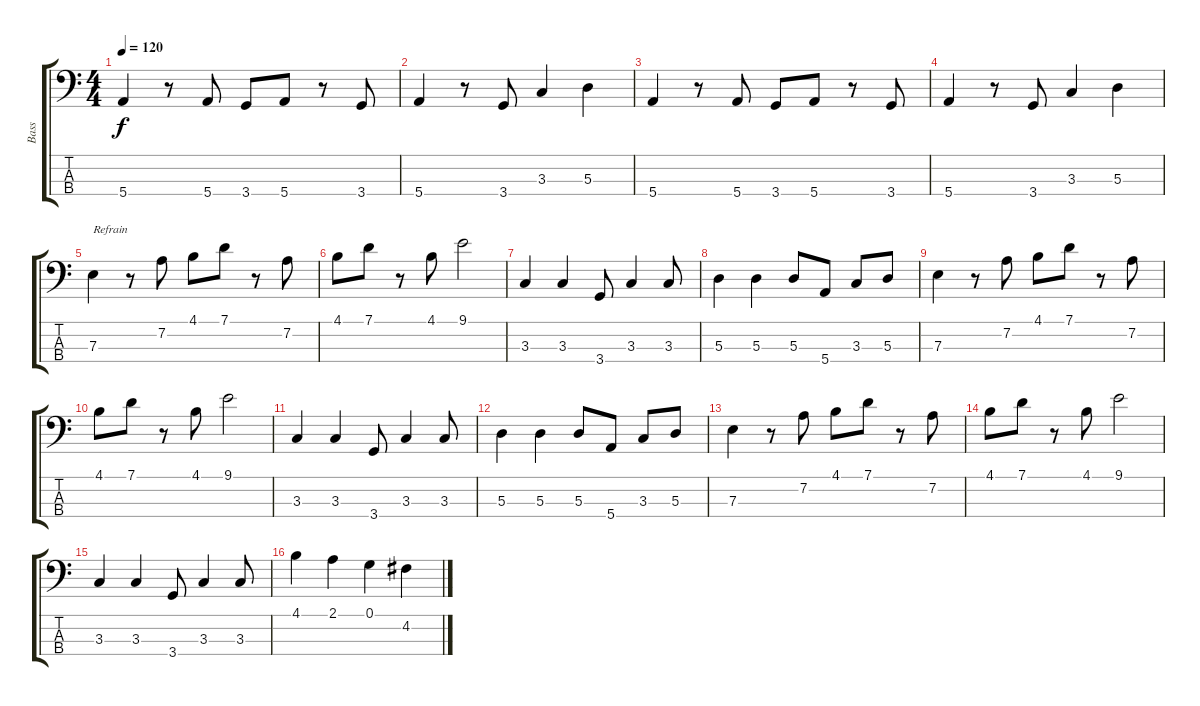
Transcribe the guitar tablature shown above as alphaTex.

\track ("Bass" "Bass") {instrument electricbassfinger}
\staff {score tabs}
\tuning (G2 D2 A1 E1) {hide}
\ts (4 4)
\tempo 120
\clef f4
\ks c
5.4.4{dy f} r.8 5.4.8 3.4.8 5.4.8 r.8 3.4.8 |
5.4.4 r.8 3.4.8 3.3.4 5.3.4 |
5.4.4 r.8 5.4.8 3.4.8 5.4.8 r.8 3.4.8 |
5.4.4 r.8 3.4.8 3.3.4 5.3.4 |
7.3.4{txt "Refrain"} r.8 7.2.8 4.1.8 7.1.8 r.8 7.2.8 |
4.1.8 7.1.8 r.8 4.1.8 9.1.2 |
3.3.4 3.3.4 3.4.8 3.3.4 3.3.8 |
5.3.4 5.3.4 5.3.8 5.4.8 3.3.8 5.3.8 |
7.3.4 r.8 7.2.8 4.1.8 7.1.8 r.8 7.2.8 |
4.1.8 7.1.8 r.8 4.1.8 9.1.2 |
3.3.4 3.3.4 3.4.8 3.3.4 3.3.8 |
5.3.4 5.3.4 5.3.8 5.4.8 3.3.8 5.3.8 |
7.3.4 r.8 7.2.8 4.1.8 7.1.8 r.8 7.2.8 |
4.1.8 7.1.8 r.8 4.1.8 9.1.2 |
3.3.4 3.3.4 3.4.8 3.3.4 3.3.8 |
4.1.4 2.1.4 0.1.4 4.2.4
